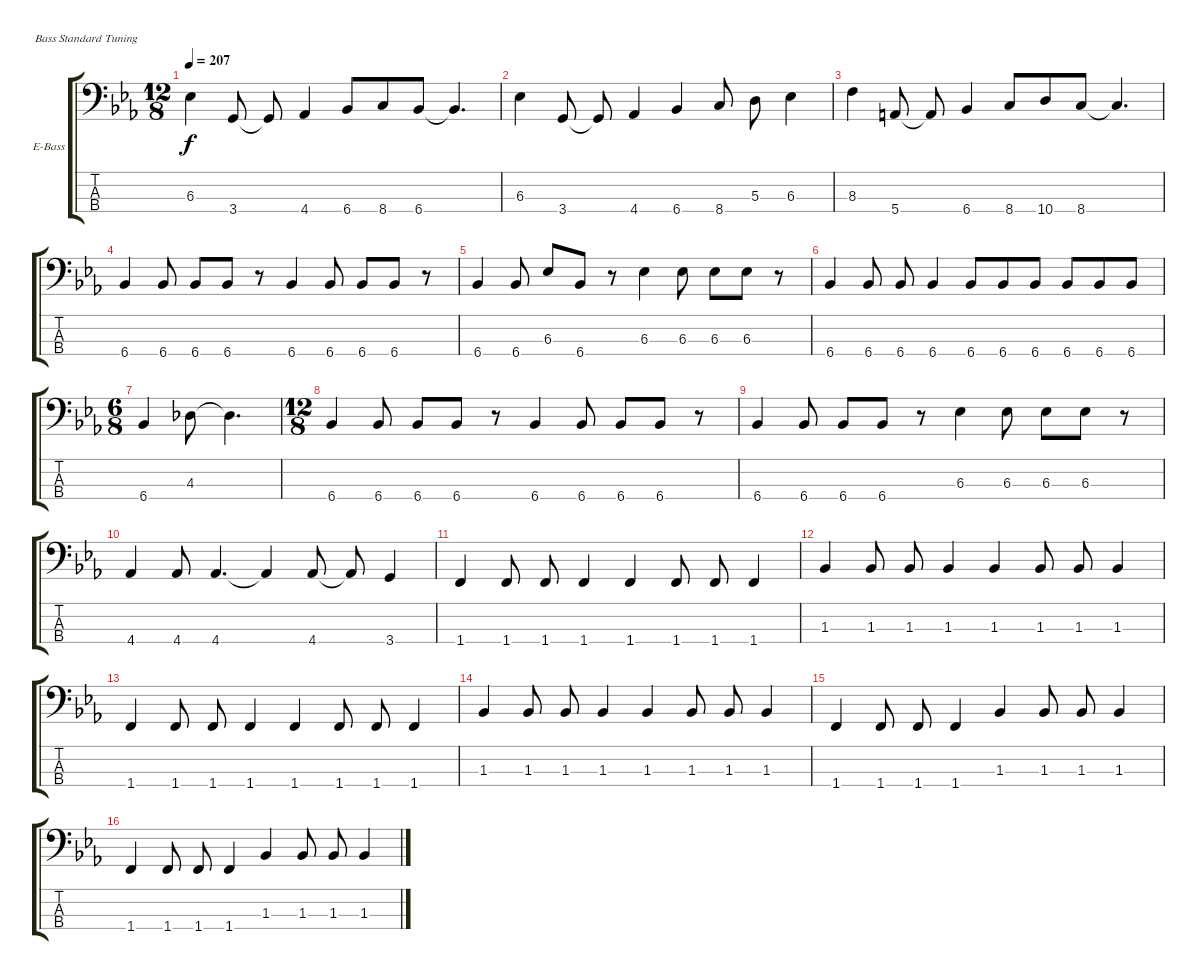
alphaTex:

\bracketExtendMode groupsimilarinstruments
\firstSystemTrackNameOrientation horizontal
\otherSystemsTrackNameOrientation horizontal
\track ("Bass" "E-Bass") {instrument electricbasspick}
\staff {score tabs}
\tuning (G2 D2 A1 E1)
\ts (12 8)
\tempo 207
\clef f4
\ks eb
6.3.4{dy f} 3.4.8 3.4{t}.8 4.4.4 6.4.8 8.4.8 6.4.8 6.4{t}.4{d} |
6.3.4 3.4.8 3.4{t}.8 4.4.4 6.4.4 8.4.8 5.3.8 6.3.4 |
8.3.4 5.4.8 5.4{t}.8 6.4.4 8.4.8 10.4.8 8.4.8 8.4{t}.4{d} |
6.4.4 6.4.8 6.4.8 6.4.8 r.8 6.4.4 6.4.8 6.4.8 6.4.8 r.8 |
6.4.4 6.4.8 6.3.8 6.4.8 r.8 6.3.4 6.3.8 6.3.8 6.3.8 r.8 |
6.4.4 6.4.8 6.4.8 6.4.4 6.4.8 6.4.8 6.4.8 6.4.8 6.4.8 6.4.8 |
\ts (6 8)
6.4.4 4.3.8 4.3{t}.4{d} |
\ts (12 8)
6.4.4 6.4.8 6.4.8 6.4.8 r.8 6.4.4 6.4.8 6.4.8 6.4.8 r.8 |
6.4.4 6.4.8 6.4.8 6.4.8 r.8 6.3.4 6.3.8 6.3.8 6.3.8 r.8 |
4.4.4 4.4.8 4.4.4{d} 4.4{t}.4 4.4.8 4.4{t}.8 3.4.4 |
1.4.4 1.4.8 1.4.8 1.4.4 1.4.4 1.4.8 1.4.8 1.4.4 |
1.3.4 1.3.8 1.3.8 1.3.4 1.3.4 1.3.8 1.3.8 1.3.4 |
1.4.4 1.4.8 1.4.8 1.4.4 1.4.4 1.4.8 1.4.8 1.4.4 |
1.3.4 1.3.8 1.3.8 1.3.4 1.3.4 1.3.8 1.3.8 1.3.4 |
1.4.4 1.4.8 1.4.8 1.4.4 1.3.4 1.3.8 1.3.8 1.3.4 |
1.4.4 1.4.8 1.4.8 1.4.4 1.3.4 1.3.8 1.3.8 1.3.4
